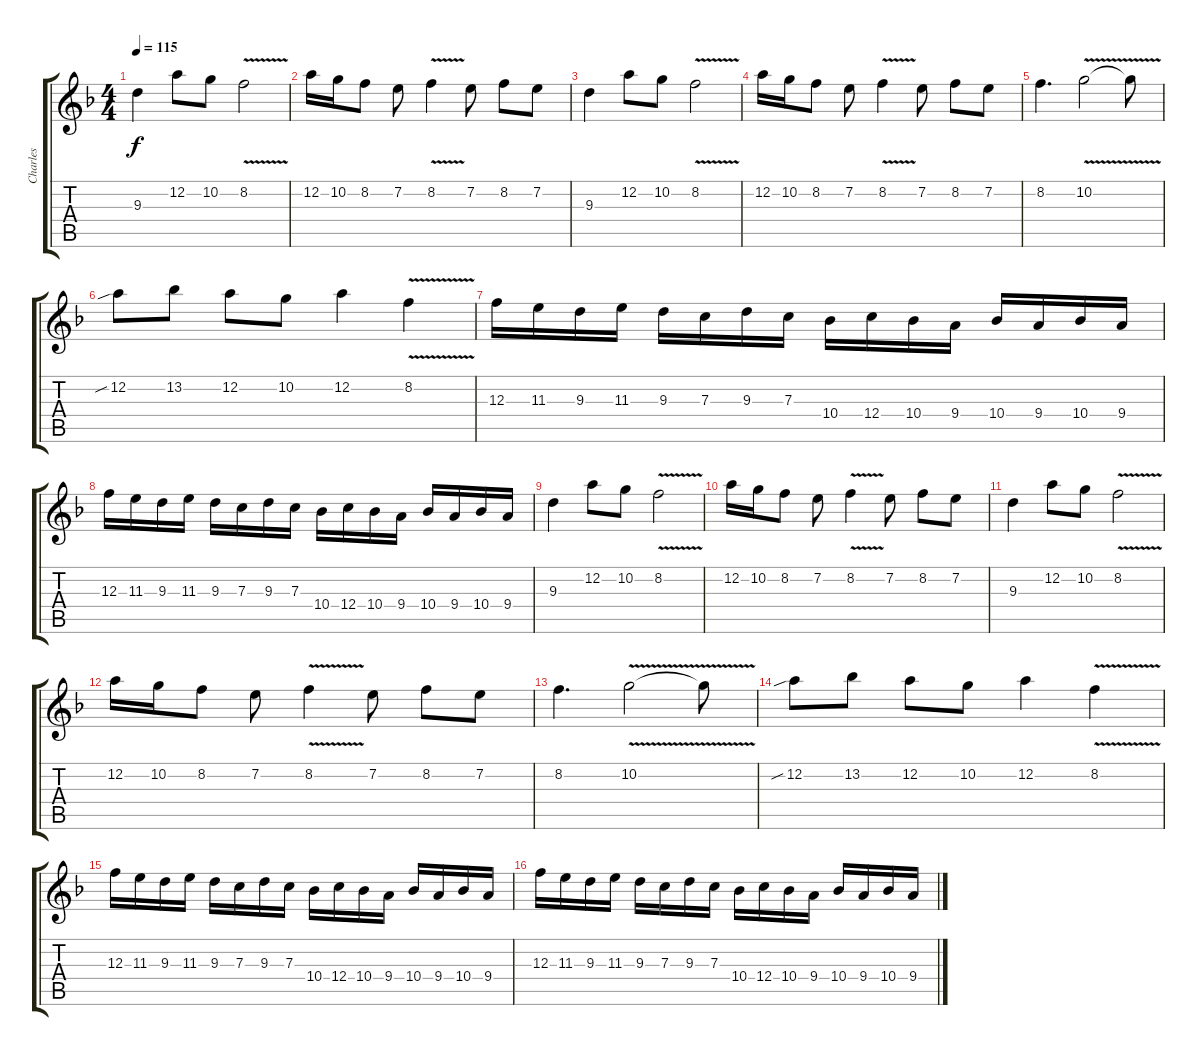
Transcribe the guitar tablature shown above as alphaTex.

\track ("Charles" "Charles") {instrument distortionguitar}
\staff {score tabs}
\tuning (D4 A3 F3 C3 G2 D2) {hide}
\ts (4 4)
\tempo 115
\clef g2
\ks dminor
9.3.4{dy f volume 10} 12.2.8 10.2.8 8.2{v}.2 |
12.2.16 10.2.16 8.2.8 7.2.8 8.2{v}.4 7.2.8 8.2.8 7.2.8 |
9.3.4 12.2.8 10.2.8 8.2{v}.2 |
12.2.16 10.2.16 8.2.8 7.2.8 8.2{v}.4 7.2.8 8.2.8 7.2.8 |
8.2.4{d} 10.2{v}.2 10.2{t}.8 |
12.2{sib}.8 13.2.8 12.2.8 10.2.8 12.2.4 8.2{v}.4 |
12.3.16 11.3.16 9.3.16 11.3.16 9.3.16 7.3.16 9.3.16 7.3.16 10.4.16 12.4.16 10.4.16 9.4.16 10.4.16 9.4.16 10.4.16 9.4.16 |
12.3.16 11.3.16 9.3.16 11.3.16 9.3.16 7.3.16 9.3.16 7.3.16 10.4.16 12.4.16 10.4.16 9.4.16 10.4.16 9.4.16 10.4.16 9.4.16 |
9.3.4 12.2.8 10.2.8 8.2{v}.2 |
12.2.16 10.2.16 8.2.8 7.2.8 8.2{v}.4 7.2.8 8.2.8 7.2.8 |
9.3.4 12.2.8 10.2.8 8.2{v}.2 |
12.2.16 10.2.16 8.2.8 7.2.8 8.2{v}.4 7.2.8 8.2.8 7.2.8 |
8.2.4{d} 10.2{v}.2 10.2{t}.8 |
12.2{sib}.8 13.2.8 12.2.8 10.2.8 12.2.4 8.2{v}.4 |
12.3.16 11.3.16 9.3.16 11.3.16 9.3.16 7.3.16 9.3.16 7.3.16 10.4.16 12.4.16 10.4.16 9.4.16 10.4.16 9.4.16 10.4.16 9.4.16 |
12.3.16 11.3.16 9.3.16 11.3.16 9.3.16 7.3.16 9.3.16 7.3.16 10.4.16 12.4.16 10.4.16 9.4.16 10.4.16 9.4.16 10.4.16 9.4.16
